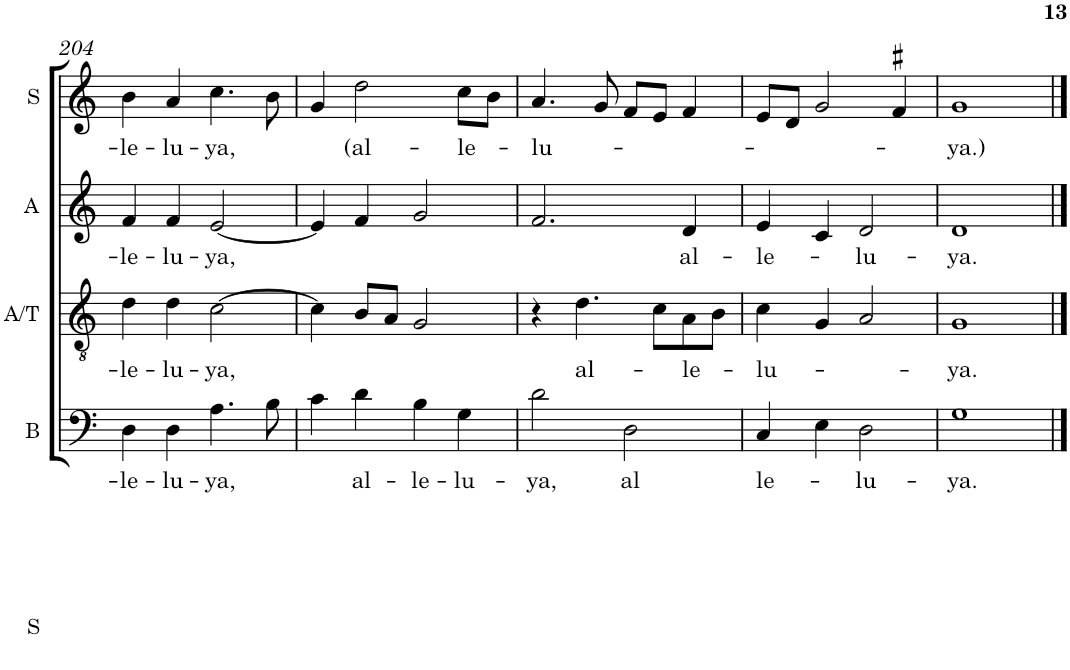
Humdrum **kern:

**kern	**text	**kern	**text	**kern	**text	**kern	**text
*part4	*part4	*part3	*part3	*part2	*part2	*part1	*part1
*staff4	*staff4	*staff3	*staff3	*staff2	*staff2	*staff1	*staff1
*I"B	*	*I"A/T	*	*I"A	*	*I"S	*
*I'B	*	*I'A/T	*	*I'A	*	*I'S	*
!!LO:PB:g=z
*clefF4	*	*clefGv2	*	*clefG2	*	*clefG2	*
*	*	*	*	*Trd4c7	*	*	*
*k[]	*	*k[]	*	*k[]	*	*k[]	*
*M2/2	*	*M2/2	*	*M2/2	*	*M2/2	*
*met(c|)	*	*met(c|)	*	*met(c|)	*	*met(c|)	*
=204	=204	=204	=204	=204	=204	=204	=204
!	!LO:LY:b	!	!LO:LY:b	!	!LO:LY:b	!	!LO:LY:b
4D\	-le-	4d\	-le-	4f/	-le-	4b\	-le-
!	!LO:LY:b	!	!LO:LY:b	!	!LO:LY:b	!	!LO:LY:b
4D\	-lu-	4d\	-lu-	4f/	-lu-	4a/	lu-
!	!LO:LY:b	!	!LO:LY:b	!	!LO:LY:b	!	!LO:LY:b
4.A\	-ya,	[2c\	-ya,	[2e/	-ya,	4.cc\	-ya,
8B\	.	.	.	.	.	8b\	.
=205	=205	=205	=205	=205	=205	=205	=205
4c\	.	4c\]	.	4e/]	.	4g/	.
!	!LO:LY:b	!	!	!	!	!	!LO:LY:b
4d\	al-	8B/L	.	4f/	.	2dd\	(al-
.	.	8A/J	.	.	.	.	.
!	!LO:LY:b	!	!	!	!	!	!
4B\	-le-	2G/	.	2g/	.	.	.
!	!LO:LY:b	!	!	!	!	!	!LO:LY:b
4G\	-lu-	.	.	.	.	8cc\L	-le-
.	.	.	.	.	.	8b\J	.
=206	=206	=206	=206	=206	=206	=206	=206
!	!LO:LY:b	!	!	!	!	!	!LO:LY:b
2d\	-ya,	4r	.	2.f/	.	4.a/	-lu-
!	!	!	!LO:LY:b	!	!	!	!
.	.	4.d\	al-	.	.	.	.
.	.	.	.	.	.	8g/	.
!	!LO:LY:b	!	!	!	!	!	!
2D\	al	.	.	.	.	8f/L	.
.	.	8c\L	.	.	.	8e/J	.
!	!	!	!LO:LY:b	!	!LO:LY:b	!	!
.	.	8A\	-le-	4d/	al-	4f/	.
.	.	8B\J	.	.	.	.	.
=207	=207	=207	=207	=207	=207	=207	=207
!	!LO:LY:b	!	!LO:LY:b	!	!LO:LY:b	!	!
4C/	le-	4c\	-lu-	4e/	-le-	8e/L	.
.	.	.	.	.	.	8d/J	.
4E\	.	4G/	.	4c/	.	2g/	.
!	!LO:LY:b	!	!	!	!LO:LY:b	!	!
2D\	-lu-	2A/	.	2d/	-lu-	.	.
.	.	.	.	.	.	4f#X/	.
=208	=208	=208	=208	=208	=208	=208	=208
!	!LO:LY:b	!	!LO:LY:b	!	!LO:LY:b	!	!LO:LY:b
1G	-ya.	1G	-ya.	1d	-ya.	1g	-ya.)
==	==	==	==	==	==	==	==
*-	*-	*-	*-	*-	*-	*-	*-
